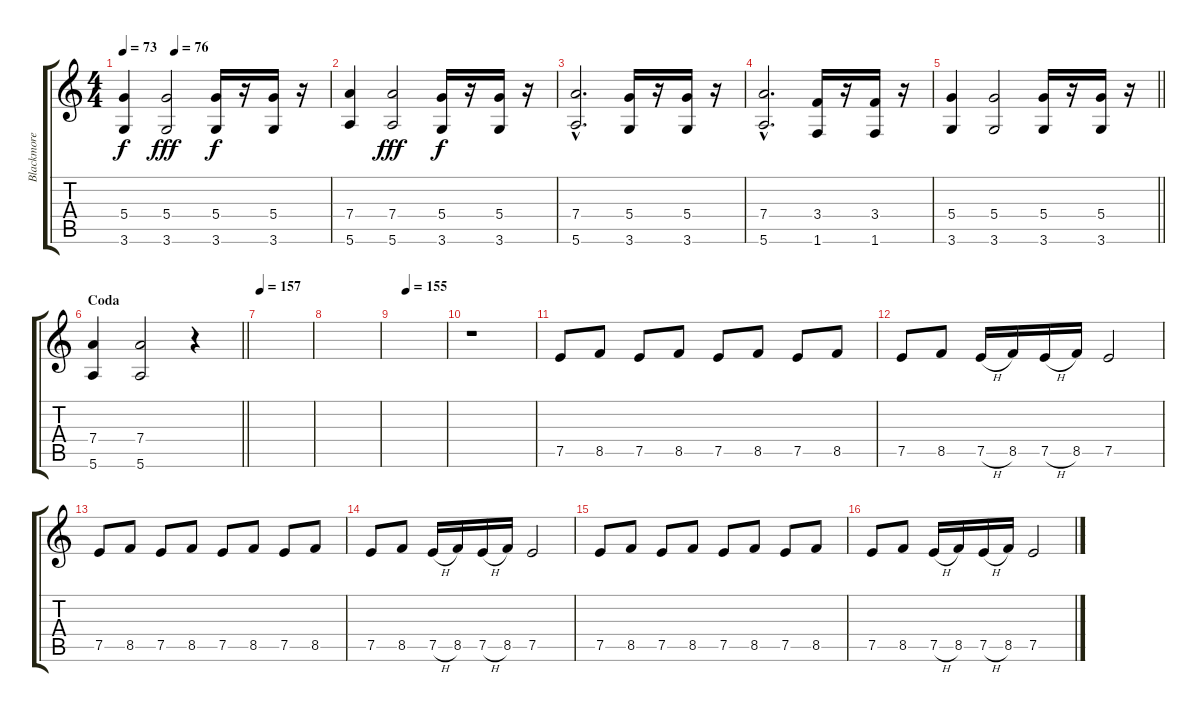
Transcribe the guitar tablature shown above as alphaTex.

\track ("Blackmore" "Blackmore") {instrument overdrivenguitar}
\staff {score tabs}
\tuning (E4 B3 G3 D3 A2 E2) {hide}
\ts (4 4)
\tempo 73
\tempo (76 0.25)
\clef g2
\ks c
(5.4 3.6).4{dy f} (5.4 3.6).2{dy fff} (5.4 3.6).16{dy f} r.16 (5.4 3.6).16 r.16 |
(7.4 5.6).4 (7.4 5.6).2{dy fff} (5.4 3.6).16{dy f} r.16 (5.4 3.6).16 r.16 |
(7.4{hac} 5.6{hac}).2{d} (5.4 3.6).16 r.16 (5.4 3.6).16 r.16 |
(7.4{hac} 5.6{hac}).2{d} (3.4 1.6).16 r.16 (3.4 1.6).16 r.16 |
\barLineRight lightlight
(5.4 3.6).4 (5.4 3.6).2 (5.4 3.6).16 r.16 (5.4 3.6).16 r.16 |
\section ("" "Coda")
\barLineRight lightlight
(7.4 5.6).4 (7.4 5.6).2 r.4 |
\tempo 157
|
|
\tempo (155 0.25)
|
r.1 |
7.5.8{volume 6} 8.5.8 7.5.8 8.5.8 7.5.8 8.5.8 7.5.8 8.5.8 |
7.5.8 8.5.8 7.5{h}.16 8.5.16 7.5{h}.16 8.5.16 7.5.2 |
7.5.8 8.5.8 7.5.8 8.5.8 7.5.8 8.5.8 7.5.8 8.5.8 |
7.5.8 8.5.8 7.5{h}.16 8.5.16 7.5{h}.16 8.5.16 7.5.2 |
7.5.8 8.5.8 7.5.8 8.5.8 7.5.8 8.5.8 7.5.8 8.5.8 |
7.5.8 8.5.8 7.5{h}.16 8.5.16 7.5{h}.16 8.5.16 7.5.2
